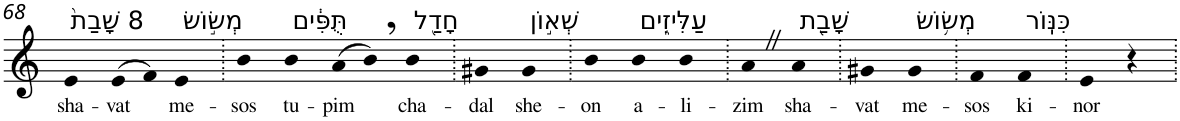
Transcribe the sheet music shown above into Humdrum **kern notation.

**kern	**text
*part1	*part1
*staff1	*staff1
*I"Piano	*
*I'Pno	*
!!LO:PB:g=z
*clefG2	*
*k[]	*
=68	=68
!LO:TX:a:t=8 שָׁבַת֙	!
!	!LO:LY:b
4e	sha-
!	!LO:LY:b
(>8e	-vat
8f)	.
!LO:TX:a:t=מְשׂ֣וֹשׂ	!
!	!LO:LY:b
4e	me-
=69.	=69.
!	!LO:LY:b
4b	-sos
!LO:TX:a:t=תֻּפִּ֔ים	!
!	!LO:LY:b
4b	tu-
!	!LO:LY:b
(8a	-pim
8b,)	.
!LO:TX:a:t=חָדַ֖ל	!
!	!LO:LY:b
4b	cha-
=70.	=70.
!	!LO:LY:b
4g#X	-dal
!LO:TX:a:t=שְׁא֣וֹן	!
!	!LO:LY:b
4g#	she-
=71.	=71.
!	!LO:LY:b
4b	-on
!LO:TX:a:t=עַלִּיזִ֑ים	!
!	!LO:LY:b
4b	a-
!	!LO:LY:b
4b	-li-
=72.	=72.
!	!LO:LY:b
4aZ	-zim
!LO:TX:a:t=שָׁבַ֖ת	!
!	!LO:LY:b
4a	sha-
=73.	=73.
!	!LO:LY:b
4g#X	-vat
!LO:TX:a:t=מְשׂ֥וֹשׂ	!
!	!LO:LY:b
4g#	me-
=74.	=74.
!	!LO:LY:b
4f	-sos
!LO:TX:a:t=כִּנּֽוֹר	!
!	!LO:LY:b
4f	ki-
=75.	=75.
!	!LO:LY:b
4e	-nor
4r	.
=.	=.
*-	*-
